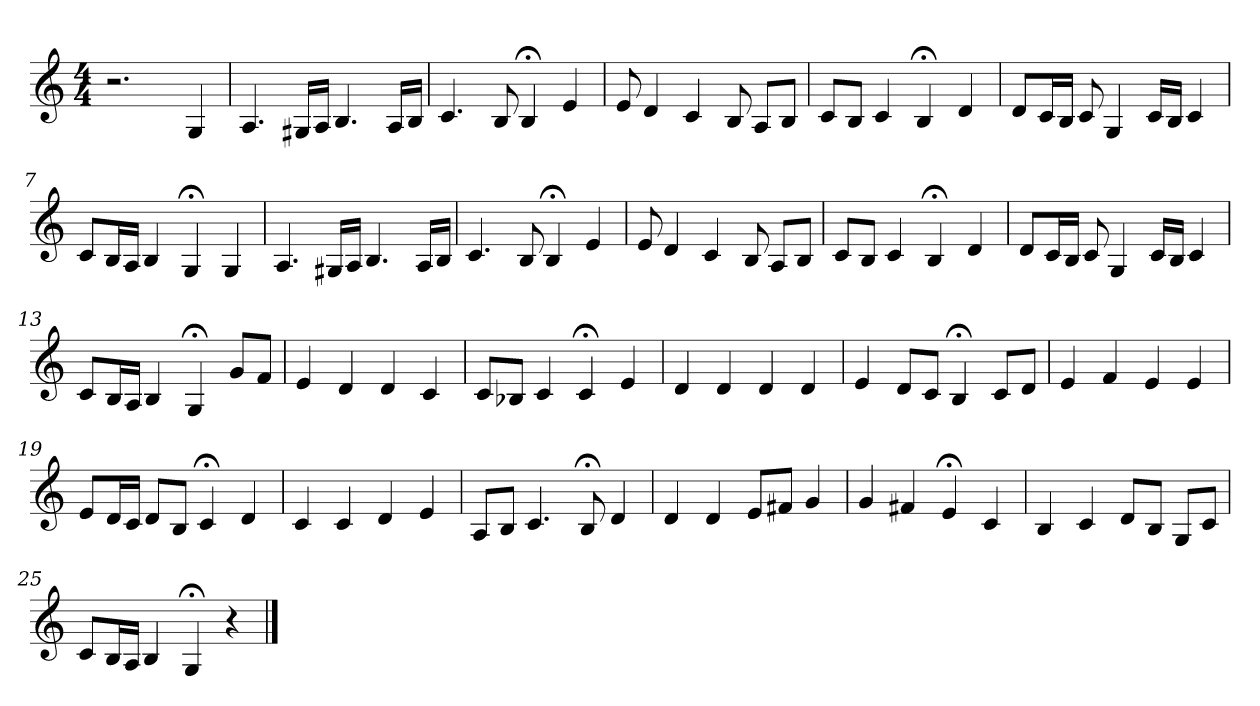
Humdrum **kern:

**kern
*part1
*staff1
*clefG2
*k[]
*C:
*M4/4
=1
2.r
4G
=2
4.A
16G#X/LL
16A/JJ
4.B
16A/LL
16B/JJ
=3
4.c
8B
4B;<
4e
=4
8e
4d
4c
8B
8A/L
8B/J
=5
8c/L
8B/J
4c
4B;<
4d
=6
8d/L
16c/L
16B/JJ
8c
4G
16c/LL
16B/JJ
4c
=7
8c/L
16B/L
16A/JJ
4B
4G;<
4G
=8
4.A
16G#X/LL
16A/JJ
4.B
16A/LL
16B/JJ
=9
4.c
8B
4B;<
4e
=10
8e
4d
4c
8B
8A/L
8B/J
=11
8c/L
8B/J
4c
4B;<
4d
=12
8d/L
16c/L
16B/JJ
8c
4G
16c/LL
16B/JJ
4c
=13
8c/L
16B/L
16A/JJ
4B
4G;<
8g/L
8f/J
=14
4e
4d
4d
4c
=15
8c/L
8B-X/J
4c
4c;<
4e
=16
4d
4d
4d
4d
=17
4e
8d/L
8c/J
4B;<
8c/L
8d/J
=18
4e
4f
4e
4e
=19
8e/L
16d/L
16c/JJ
8d/L
8B/J
4c;<
4d
=20
4c
4c
4d
4e
=21
8A/L
8B/J
4.c
8B;<
4d
=22
4d
4d
8e/L
8f#X/J
4g
=23
4g
4f#X
4e;<
4c
=24
4B
4c
8d/L
8B/J
8G/L
8c/J
=25
8c/L
16B/L
16A/JJ
4B
4G;<
4r
==
*-
